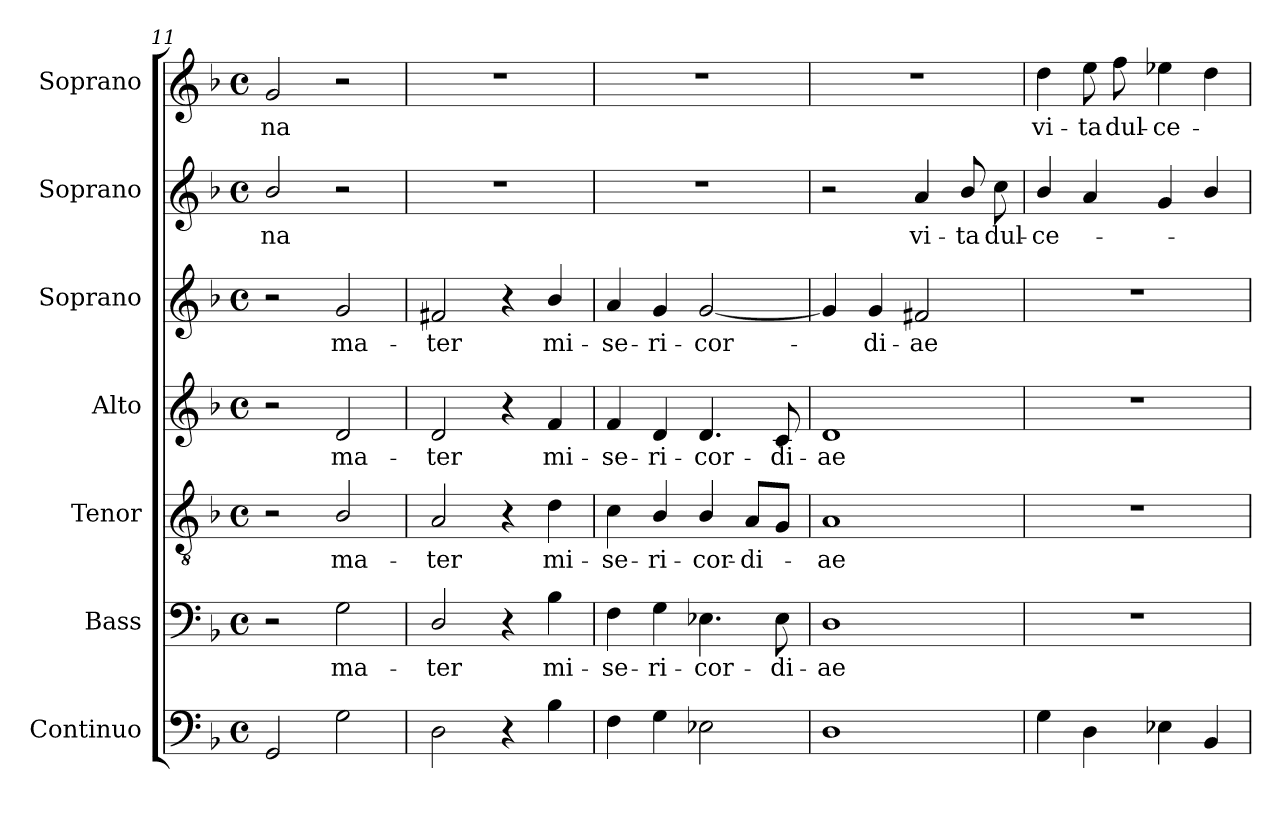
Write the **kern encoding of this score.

**kern	**kern	**text	**kern	**text	**kern	**text	**kern	**text	**kern	**text	**kern	**text
*part7	*part6	*part6	*part5	*part5	*part4	*part4	*part3	*part3	*part2	*part2	*part1	*part1
*staff7	*staff6	*staff6	*staff5	*staff5	*staff4	*staff4	*staff3	*staff3	*staff2	*staff2	*staff1	*staff1
*I"Continuo	*I"Bass	*	*I"Tenor	*	*I"Alto	*	*I"Soprano	*	*I"Soprano	*	*I"Soprano	*
*I'Cont.	*I'B.	*	*I'T.	*	*I'A.	*	*I'S.	*	*I'S.	*	*I'S.	*
*clefF4	*clefF4	*	*clefGv2	*	*clefG2	*	*clefG2	*	*clefG2	*	*clefG2	*
*	*	*	*ITrd7c12	*	*	*	*	*	*	*	*	*
*k[b-]	*k[b-]	*	*k[b-]	*	*k[b-]	*	*k[b-]	*	*k[b-]	*	*k[b-]	*
*F:	*F:	*	*F:	*	*F:	*	*F:	*	*F:	*	*F:	*
*M4/4	*M4/4	*	*M4/4	*	*M4/4	*	*M4/4	*	*M4/4	*	*M4/4	*
*met(c)	*met(c)	*	*met(c)	*	*met(c)	*	*met(c)	*	*met(c)	*	*met(c)	*
=11	=11	=11	=11	=11	=11	=11	=11	=11	=11	=11	=11	=11
!	!	!	!	!	!	!	!	!	!	!LO:LY:b:color=#000000	!	!
!	!	!	!	!	!	!	!	!	!	!	!	!LO:LY:b:color=#000000
2GGi/	2r	.	2r	.	2r	.	2r	.	2b-i/	-na	2gi/	-na
!	!	!LO:LY:b:color=#000000	!	!	!	!	!	!	!	!	!	!
!	!	!	!	!LO:LY:b:color=#000000	!	!	!	!	!	!	!	!
!	!	!	!	!	!	!LO:LY:b:color=#000000	!	!	!	!	!	!
!	!	!	!	!	!	!	!	!LO:LY:b:color=#000000	!	!	!	!
2Gi\	2Gi\	ma-	2BB-i/	ma-	2di/	ma-	2gi/	ma-	2r	.	2r	.
=12	=12	=12	=12	=12	=12	=12	=12	=12	=12	=12	=12	=12
!	!	!LO:LY:b:color=#000000	!	!	!	!	!	!	!	!	!	!
!	!	!	!	!LO:LY:b:color=#000000	!	!	!	!	!	!	!	!
!	!	!	!	!	!	!LO:LY:b:color=#000000	!	!	!	!	!	!
!	!	!	!	!	!	!	!	!LO:LY:b:color=#000000	!	!	!	!
2Di\	2Di/	-ter	2AAi/	-ter	2di/	-ter	2f#Xi/	-ter	1r	.	1r	.
4r	4r	.	4r	.	4r	.	4r	.	.	.	.	.
!	!	!LO:LY:b:color=#000000	!	!	!	!	!	!	!	!	!	!
!	!	!	!	!LO:LY:b:color=#000000	!	!	!	!	!	!	!	!
!	!	!	!	!	!	!LO:LY:b:color=#000000	!	!	!	!	!	!
!	!	!	!	!	!	!	!	!LO:LY:b:color=#000000	!	!	!	!
4B-i\	4B-i\	mi-	4Di\	mi-	4fi/	mi-	4b-i/	mi-	.	.	.	.
=13	=13	=13	=13	=13	=13	=13	=13	=13	=13	=13	=13	=13
!	!	!LO:LY:b:color=#000000	!	!	!	!	!	!	!	!	!	!
!	!	!	!	!LO:LY:b:color=#000000	!	!	!	!	!	!	!	!
!	!	!	!	!	!	!LO:LY:b:color=#000000	!	!	!	!	!	!
!	!	!	!	!	!	!	!	!LO:LY:b:color=#000000	!	!	!	!
4Fi\	4Fi\	-se-	4Ci\	-se-	4fi/	-se-	4ai/	-se-	1r	.	1r	.
!	!	!LO:LY:b:color=#000000	!	!	!	!	!	!	!	!	!	!
!	!	!	!	!LO:LY:b:color=#000000	!	!	!	!	!	!	!	!
!	!	!	!	!	!	!LO:LY:b:color=#000000	!	!	!	!	!	!
!	!	!	!	!	!	!	!	!LO:LY:b:color=#000000	!	!	!	!
4Gi\	4Gi\	-ri-	4BB-i/	-ri-	4di/	-ri-	4gi/	-ri-	.	.	.	.
!	!	!LO:LY:b:color=#000000	!	!	!	!	!	!	!	!	!	!
!	!	!	!	!LO:LY:b:color=#000000	!	!	!	!	!	!	!	!
!	!	!	!	!	!	!LO:LY:b:color=#000000	!	!	!	!	!	!
!	!	!	!	!	!	!	!	!LO:LY:b:color=#000000	!	!	!	!
2E-Xi\	4.E-Xi\	-cor-	4BB-i/	-cor-	4.di/	-cor-	[2gi/	-cor-	.	.	.	.
!	!	!	!	!LO:LY:b:color=#000000	!	!	!	!	!	!	!	!
.	.	.	8AAi/L	-di-	.	.	.	.	.	.	.	.
!	!	!LO:LY:b:color=#000000	!	!	!	!	!	!	!	!	!	!
!	!	!	!	!	!	!LO:LY:b:color=#000000	!	!	!	!	!	!
.	8E-i\	-di-	8GGi/J	.	8ci/	-di-	.	.	.	.	.	.
=14	=14	=14	=14	=14	=14	=14	=14	=14	=14	=14	=14	=14
!	!	!LO:LY:b:color=#000000	!	!	!	!	!	!	!	!	!	!
!	!	!	!	!LO:LY:b:color=#000000	!	!	!	!	!	!	!	!
!	!	!	!	!	!	!LO:LY:b:color=#000000	!	!	!	!	!	!
1Di	1Di	-ae	1AAi	-ae	1di	-ae	4gi/]	.	2r	.	1r	.
!	!	!	!	!	!	!	!	!LO:LY:b:color=#000000	!	!	!	!
.	.	.	.	.	.	.	4gi/	-di-	.	.	.	.
!	!	!	!	!	!	!	!	!LO:LY:b:color=#000000	!	!	!	!
!	!	!	!	!	!	!	!	!	!	!LO:LY:b:color=#000000	!	!
.	.	.	.	.	.	.	2f#Xi/	-ae	4ai/	vi-	.	.
!	!	!	!	!	!	!	!	!	!	!LO:LY:b:color=#000000	!	!
.	.	.	.	.	.	.	.	.	8b-i/	-ta	.	.
!	!	!	!	!	!	!	!	!	!	!LO:LY:b:color=#000000	!	!
.	.	.	.	.	.	.	.	.	8cci\	dul-	.	.
=15	=15	=15	=15	=15	=15	=15	=15	=15	=15	=15	=15	=15
!	!	!	!	!	!	!	!	!	!	!LO:LY:b:color=#000000	!	!
!	!	!	!	!	!	!	!	!	!	!	!	!LO:LY:b:color=#000000
4Gi\	1r	.	1r	.	1r	.	1r	.	4b-i/	-ce-	4ddi\	vi-
!	!	!	!	!	!	!	!	!	!	!	!	!LO:LY:b:color=#000000
4Di\	.	.	.	.	.	.	.	.	4ai/	.	8eei\	-ta
!	!	!	!	!	!	!	!	!	!	!	!	!LO:LY:b:color=#000000
.	.	.	.	.	.	.	.	.	.	.	8ffi\	dul-
!	!	!	!	!	!	!	!	!	!	!	!	!LO:LY:b:color=#000000
4E-Xi\	.	.	.	.	.	.	.	.	4gi/	.	4ee-Xi\	-ce-
4BB-i/	.	.	.	.	.	.	.	.	4b-i/	.	4ddi\	.
=	=	=	=	=	=	=	=	=	=	=	=	=
*-	*-	*-	*-	*-	*-	*-	*-	*-	*-	*-	*-	*-
